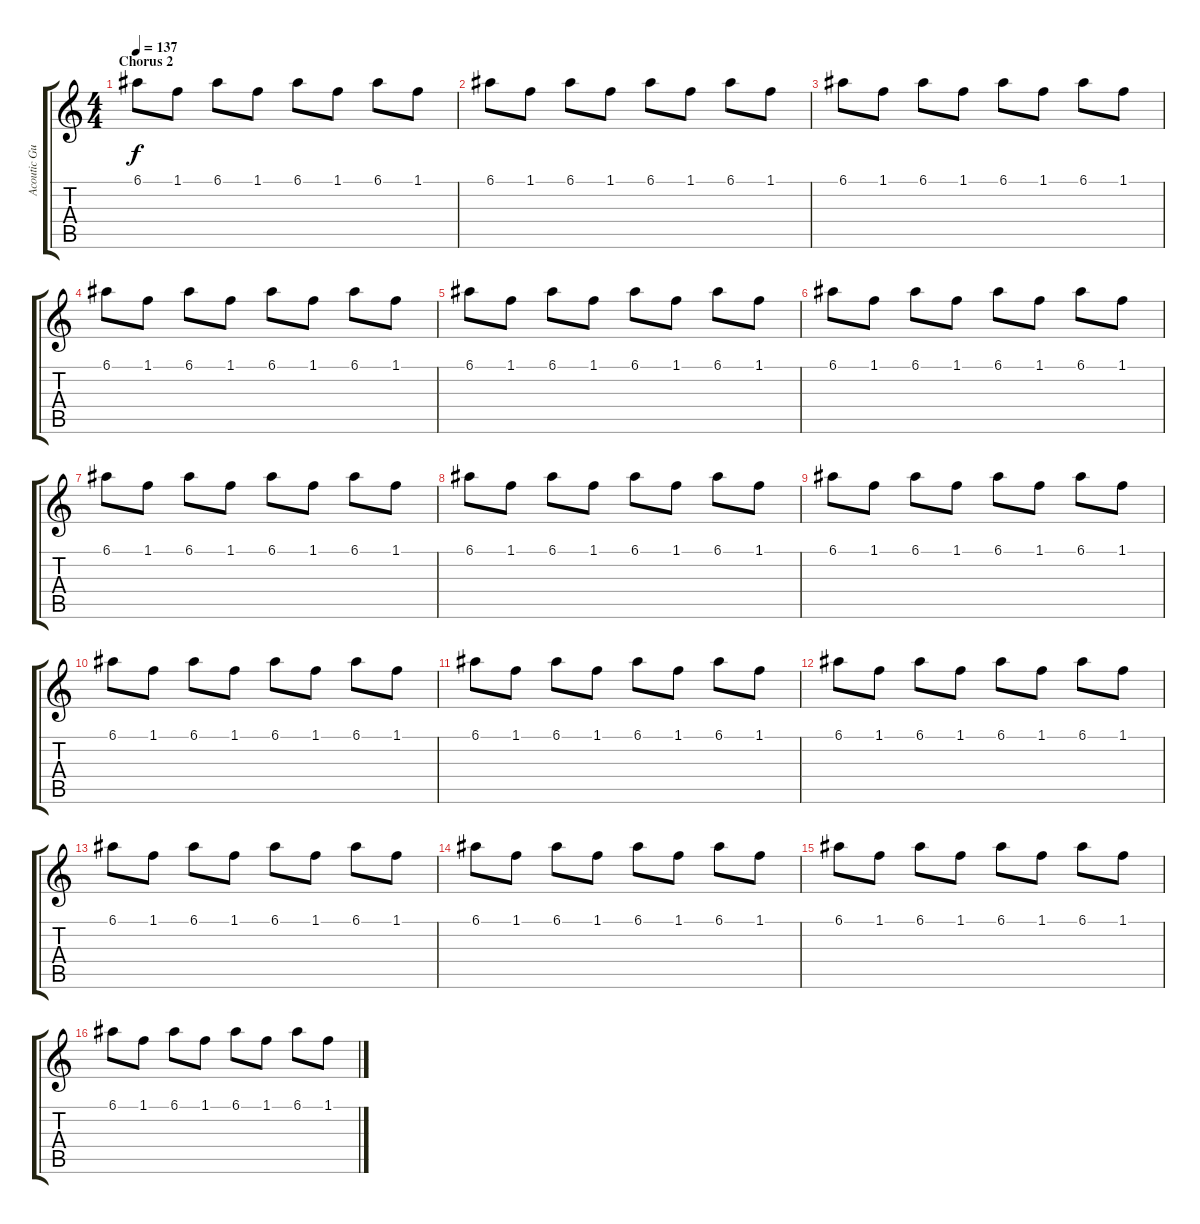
\track ("Acoutic Guitar 2" "Acoutic Gu") {instrument acousticguitarsteel}
\staff {score tabs}
\tuning (E4 B3 G3 D3 A2 E2) {hide}
\ts (4 4)
\section ("" "Chorus 2")
\tempo 137
\clef g2
\ks c
6.1.8{dy f} 1.1.8 6.1.8 1.1.8 6.1.8 1.1.8 6.1.8 1.1.8 |
6.1.8 1.1.8 6.1.8 1.1.8 6.1.8 1.1.8 6.1.8 1.1.8 |
6.1.8 1.1.8 6.1.8 1.1.8 6.1.8 1.1.8 6.1.8 1.1.8 |
6.1.8 1.1.8 6.1.8 1.1.8 6.1.8 1.1.8 6.1.8 1.1.8 |
6.1.8 1.1.8 6.1.8 1.1.8 6.1.8 1.1.8 6.1.8 1.1.8 |
6.1.8 1.1.8 6.1.8 1.1.8 6.1.8 1.1.8 6.1.8 1.1.8 |
6.1.8 1.1.8 6.1.8 1.1.8 6.1.8 1.1.8 6.1.8 1.1.8 |
6.1.8 1.1.8 6.1.8 1.1.8 6.1.8 1.1.8 6.1.8 1.1.8 |
6.1.8 1.1.8 6.1.8 1.1.8 6.1.8 1.1.8 6.1.8 1.1.8 |
6.1.8 1.1.8 6.1.8 1.1.8 6.1.8 1.1.8 6.1.8 1.1.8 |
6.1.8 1.1.8 6.1.8 1.1.8 6.1.8 1.1.8 6.1.8 1.1.8 |
6.1.8 1.1.8 6.1.8 1.1.8 6.1.8 1.1.8 6.1.8 1.1.8 |
6.1.8 1.1.8 6.1.8 1.1.8 6.1.8 1.1.8 6.1.8 1.1.8 |
6.1.8 1.1.8 6.1.8 1.1.8 6.1.8 1.1.8 6.1.8 1.1.8 |
6.1.8 1.1.8 6.1.8 1.1.8 6.1.8 1.1.8 6.1.8 1.1.8 |
6.1.8 1.1.8 6.1.8 1.1.8 6.1.8 1.1.8 6.1.8 1.1.8
